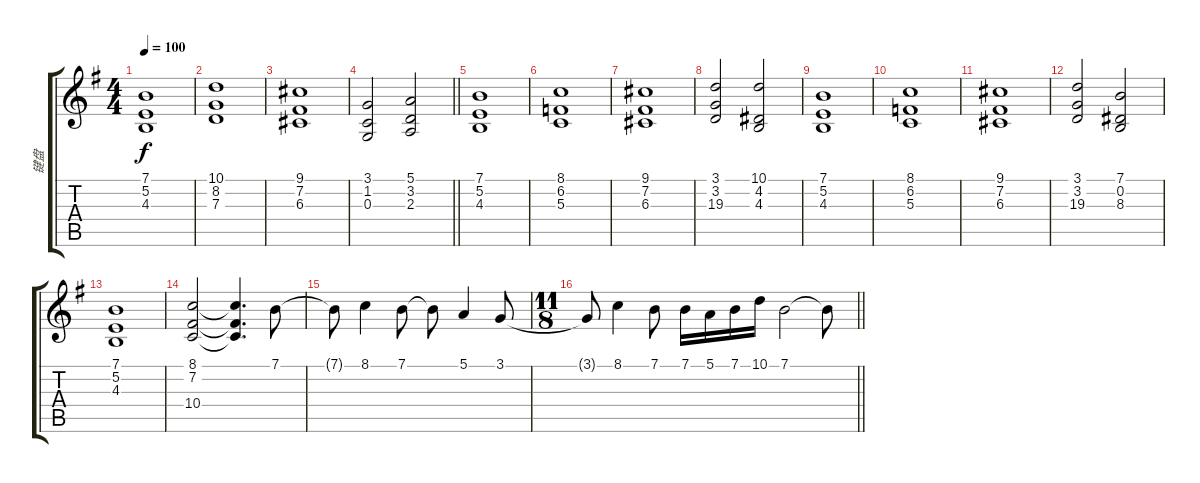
\track ("键盘" "键盘") {instrument flute}
\staff {score tabs}
\tuning (E4 B3 G3 D3 A2 E2) {hide}
\ts (4 4)
\tempo 100
\clef g2
\ks eminor
(7.1 5.2 4.3).1{dy f} |
(10.1 8.2 7.3).1 |
(9.1 7.2 6.3).1 |
\barLineRight lightlight
(3.1 1.2 0.3).2 (5.1 3.2 2.3).2 |
(7.1 5.2 4.3).1 |
(8.1 6.2 5.3).1 |
(9.1 7.2 6.3).1 |
(3.1 3.2 19.3).2 (10.1 4.2 4.3).2 |
(7.1 5.2 4.3).1 |
(8.1 6.2 5.3).1 |
(9.1 7.2 6.3).1 |
(3.1 3.2 19.3).2 (7.1 0.2 8.3).2 |
(7.1 5.2 4.3).1 |
(8.1 7.2 10.4).2 (8.1{t} 7.2{t} 10.4{t}).4{d} 7.1.8{volume 14 instrument stringensemble1} |
7.1{t}.8 8.1.4 7.1.8 7.1{t}.8 5.1.4 3.1.8 |
\ts (11 8)
\barLineRight lightlight
3.1{t}.8 8.1.4 7.1.8 7.1.16 5.1.16 7.1.16 10.1.16 7.1.2 7.1{t}.8
